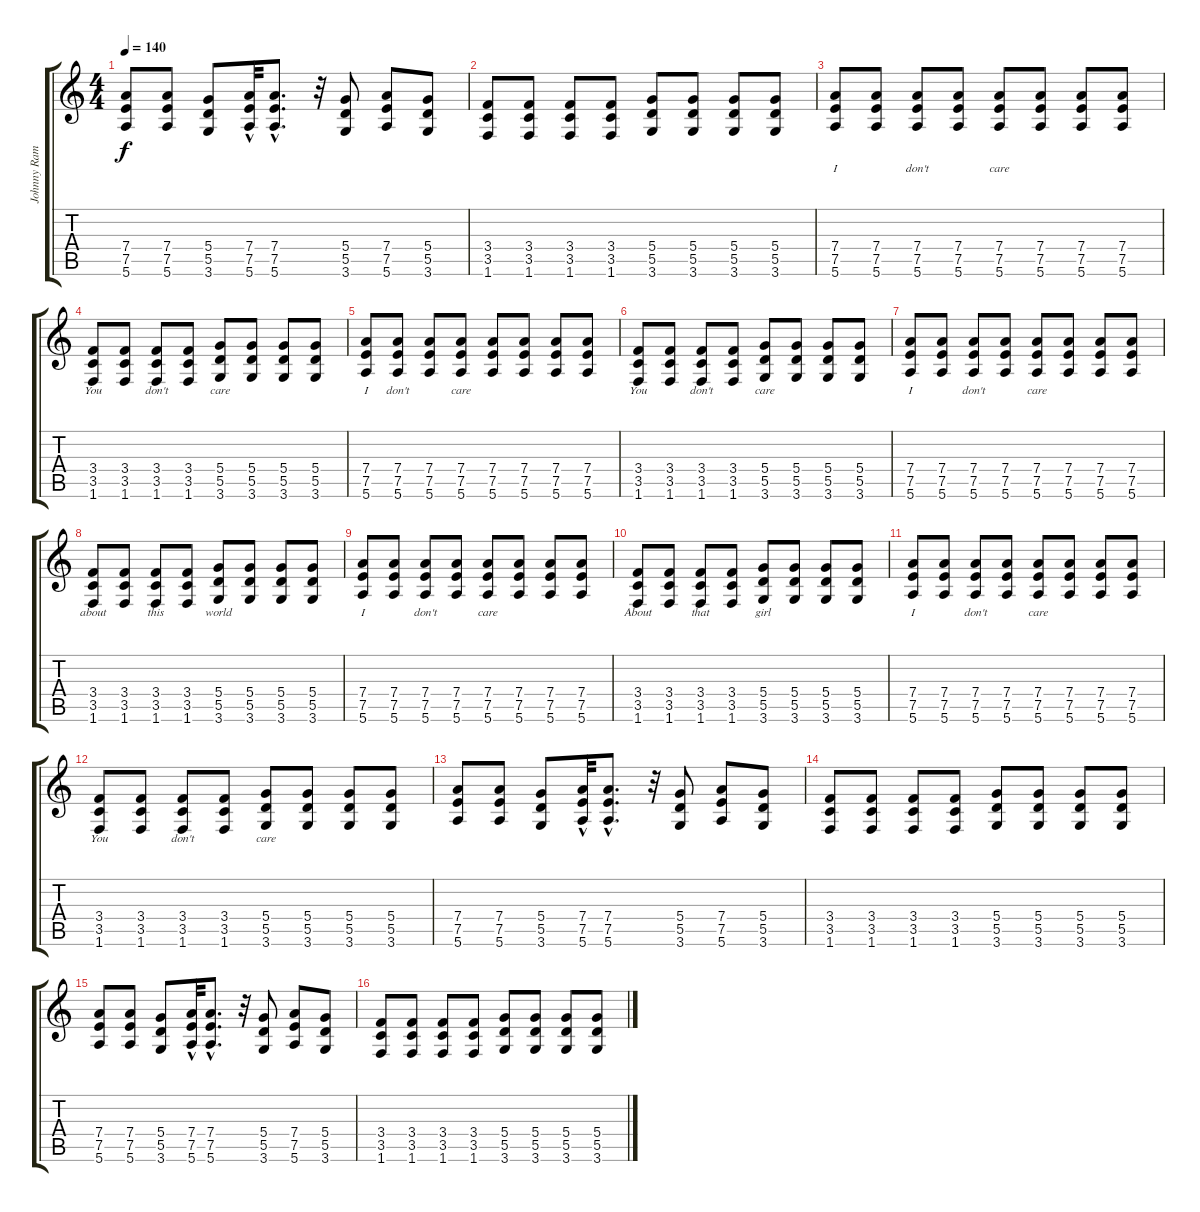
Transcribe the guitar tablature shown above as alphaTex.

\track ("Johnny Ramone" "Johnny Ram") {instrument distortionguitar}
\staff {score tabs}
\tuning (E4 B3 G3 D3 A2 E2) {hide}
\ts (4 4)
\tempo 140
\clef g2
\ks c
(7.4 7.5 5.6).8{lyrics (0 "") lyrics (1 "") lyrics (2 "") lyrics (3 "") lyrics (4 "") dy f} (7.4 7.5 5.6).8{lyrics (0 "") lyrics (1 "") lyrics (2 "") lyrics (3 "") lyrics (4 "")} (5.4 5.5 3.6).8{lyrics (0 "") lyrics (1 "") lyrics (2 "") lyrics (3 "") lyrics (4 "")} (7.4{hac} 7.5 5.6).32{lyrics (0 "") lyrics (1 "") lyrics (2 "") lyrics (3 "") lyrics (4 "")} (7.4{hac} 7.5{hac} 5.6{hac}).8{d lyrics (0 "") lyrics (1 "") lyrics (2 "") lyrics (3 "") lyrics (4 "")} r.32 (5.4 5.5 3.6).8{lyrics (0 "") lyrics (1 "") lyrics (2 "") lyrics (3 "") lyrics (4 "")} (7.4 7.5 5.6).8{lyrics (0 "") lyrics (1 "") lyrics (2 "") lyrics (3 "") lyrics (4 "")} (5.4 5.5 3.6).8{lyrics (0 "") lyrics (1 "") lyrics (2 "") lyrics (3 "") lyrics (4 "")} |
(3.4 3.5 1.6).8{lyrics (0 "") lyrics (1 "") lyrics (2 "") lyrics (3 "") lyrics (4 "")} (3.4 3.5 1.6).8{lyrics (0 "") lyrics (1 "") lyrics (2 "") lyrics (3 "") lyrics (4 "")} (3.4 3.5 1.6).8{lyrics (0 "") lyrics (1 "") lyrics (2 "") lyrics (3 "") lyrics (4 "")} (3.4 3.5 1.6).8{lyrics (0 "") lyrics (1 "") lyrics (2 "") lyrics (3 "") lyrics (4 "")} (5.4 5.5 3.6).8{lyrics (0 "") lyrics (1 "") lyrics (2 "") lyrics (3 "") lyrics (4 "")} (5.4 5.5 3.6).8{lyrics (0 "") lyrics (1 "") lyrics (2 "") lyrics (3 "") lyrics (4 "")} (5.4 5.5 3.6).8{lyrics (0 "") lyrics (1 "") lyrics (2 "") lyrics (3 "") lyrics (4 "")} (5.4 5.5 3.6).8{lyrics (0 "") lyrics (1 "") lyrics (2 "") lyrics (3 "") lyrics (4 "")} |
(7.4 7.5 5.6).8{lyrics (0 "I") lyrics (1 "") lyrics (2 "") lyrics (3 "") lyrics (4 "")} (7.4 7.5 5.6).8{lyrics (0 "") lyrics (1 "") lyrics (2 "") lyrics (3 "") lyrics (4 "")} (7.4 7.5 5.6).8{lyrics (0 "don't") lyrics (1 "") lyrics (2 "") lyrics (3 "") lyrics (4 "")} (7.4 7.5 5.6).8{lyrics (0 "") lyrics (1 "") lyrics (2 "") lyrics (3 "") lyrics (4 "")} (7.4 7.5 5.6).8{lyrics (0 "care") lyrics (1 "") lyrics (2 "") lyrics (3 "") lyrics (4 "")} (7.4 7.5 5.6).8{lyrics (0 "") lyrics (1 "") lyrics (2 "") lyrics (3 "") lyrics (4 "")} (7.4 7.5 5.6).8{lyrics (0 "") lyrics (1 "") lyrics (2 "") lyrics (3 "") lyrics (4 "")} (7.4 7.5 5.6).8{lyrics (0 "") lyrics (1 "") lyrics (2 "") lyrics (3 "") lyrics (4 "")} |
(3.4 3.5 1.6).8{lyrics (0 "You") lyrics (1 "") lyrics (2 "") lyrics (3 "") lyrics (4 "")} (3.4 3.5 1.6).8{lyrics (0 "") lyrics (1 "") lyrics (2 "") lyrics (3 "") lyrics (4 "")} (3.4 3.5 1.6).8{lyrics (0 "don't") lyrics (1 "") lyrics (2 "") lyrics (3 "") lyrics (4 "")} (3.4 3.5 1.6).8{lyrics (0 "") lyrics (1 "") lyrics (2 "") lyrics (3 "") lyrics (4 "")} (5.4 5.5 3.6).8{lyrics (0 "care") lyrics (1 "") lyrics (2 "") lyrics (3 "") lyrics (4 "")} (5.4 5.5 3.6).8{lyrics (0 "") lyrics (1 "") lyrics (2 "") lyrics (3 "") lyrics (4 "")} (5.4 5.5 3.6).8{lyrics (0 "") lyrics (1 "") lyrics (2 "") lyrics (3 "") lyrics (4 "")} (5.4 5.5 3.6).8{lyrics (0 "") lyrics (1 "") lyrics (2 "") lyrics (3 "") lyrics (4 "")} |
(7.4 7.5 5.6).8{lyrics (0 "I") lyrics (1 "") lyrics (2 "") lyrics (3 "") lyrics (4 "")} (7.4 7.5 5.6).8{lyrics (0 "don't") lyrics (1 "") lyrics (2 "") lyrics (3 "") lyrics (4 "")} (7.4 7.5 5.6).8{lyrics (0 "") lyrics (1 "") lyrics (2 "") lyrics (3 "") lyrics (4 "")} (7.4 7.5 5.6).8{lyrics (0 "care") lyrics (1 "") lyrics (2 "") lyrics (3 "") lyrics (4 "")} (7.4 7.5 5.6).8{lyrics (0 "") lyrics (1 "") lyrics (2 "") lyrics (3 "") lyrics (4 "")} (7.4 7.5 5.6).8{lyrics (0 "") lyrics (1 "") lyrics (2 "") lyrics (3 "") lyrics (4 "")} (7.4 7.5 5.6).8{lyrics (0 "") lyrics (1 "") lyrics (2 "") lyrics (3 "") lyrics (4 "")} (7.4 7.5 5.6).8{lyrics (0 "") lyrics (1 "") lyrics (2 "") lyrics (3 "") lyrics (4 "")} |
(3.4 3.5 1.6).8{lyrics (0 "You") lyrics (1 "") lyrics (2 "") lyrics (3 "") lyrics (4 "")} (3.4 3.5 1.6).8{lyrics (0 "") lyrics (1 "") lyrics (2 "") lyrics (3 "") lyrics (4 "")} (3.4 3.5 1.6).8{lyrics (0 "don't") lyrics (1 "") lyrics (2 "") lyrics (3 "") lyrics (4 "")} (3.4 3.5 1.6).8{lyrics (0 "") lyrics (1 "") lyrics (2 "") lyrics (3 "") lyrics (4 "")} (5.4 5.5 3.6).8{lyrics (0 "care") lyrics (1 "") lyrics (2 "") lyrics (3 "") lyrics (4 "")} (5.4 5.5 3.6).8{lyrics (0 "") lyrics (1 "") lyrics (2 "") lyrics (3 "") lyrics (4 "")} (5.4 5.5 3.6).8{lyrics (0 "") lyrics (1 "") lyrics (2 "") lyrics (3 "") lyrics (4 "")} (5.4 5.5 3.6).8{lyrics (0 "") lyrics (1 "") lyrics (2 "") lyrics (3 "") lyrics (4 "")} |
(7.4 7.5 5.6).8{lyrics (0 "I") lyrics (1 "") lyrics (2 "") lyrics (3 "") lyrics (4 "")} (7.4 7.5 5.6).8{lyrics (0 "") lyrics (1 "") lyrics (2 "") lyrics (3 "") lyrics (4 "")} (7.4 7.5 5.6).8{lyrics (0 "don't") lyrics (1 "") lyrics (2 "") lyrics (3 "") lyrics (4 "")} (7.4 7.5 5.6).8{lyrics (0 "") lyrics (1 "") lyrics (2 "") lyrics (3 "") lyrics (4 "")} (7.4 7.5 5.6).8{lyrics (0 "care") lyrics (1 "") lyrics (2 "") lyrics (3 "") lyrics (4 "")} (7.4 7.5 5.6).8{lyrics (0 "") lyrics (1 "") lyrics (2 "") lyrics (3 "") lyrics (4 "")} (7.4 7.5 5.6).8{lyrics (0 "") lyrics (1 "") lyrics (2 "") lyrics (3 "") lyrics (4 "")} (7.4 7.5 5.6).8{lyrics (0 "") lyrics (1 "") lyrics (2 "") lyrics (3 "") lyrics (4 "")} |
(3.4 3.5 1.6).8{lyrics (0 "about") lyrics (1 "") lyrics (2 "") lyrics (3 "") lyrics (4 "")} (3.4 3.5 1.6).8{lyrics (0 "") lyrics (1 "") lyrics (2 "") lyrics (3 "") lyrics (4 "")} (3.4 3.5 1.6).8{lyrics (0 "this") lyrics (1 "") lyrics (2 "") lyrics (3 "") lyrics (4 "")} (3.4 3.5 1.6).8{lyrics (0 "") lyrics (1 "") lyrics (2 "") lyrics (3 "") lyrics (4 "")} (5.4 5.5 3.6).8{lyrics (0 "world") lyrics (1 "") lyrics (2 "") lyrics (3 "") lyrics (4 "")} (5.4 5.5 3.6).8{lyrics (0 "") lyrics (1 "") lyrics (2 "") lyrics (3 "") lyrics (4 "")} (5.4 5.5 3.6).8{lyrics (0 "") lyrics (1 "") lyrics (2 "") lyrics (3 "") lyrics (4 "")} (5.4 5.5 3.6).8{lyrics (0 "") lyrics (1 "") lyrics (2 "") lyrics (3 "") lyrics (4 "")} |
(7.4 7.5 5.6).8{lyrics (0 "I") lyrics (1 "") lyrics (2 "") lyrics (3 "") lyrics (4 "")} (7.4 7.5 5.6).8{lyrics (0 "") lyrics (1 "") lyrics (2 "") lyrics (3 "") lyrics (4 "")} (7.4 7.5 5.6).8{lyrics (0 "don't") lyrics (1 "") lyrics (2 "") lyrics (3 "") lyrics (4 "")} (7.4 7.5 5.6).8{lyrics (0 "") lyrics (1 "") lyrics (2 "") lyrics (3 "") lyrics (4 "")} (7.4 7.5 5.6).8{lyrics (0 "care") lyrics (1 "") lyrics (2 "") lyrics (3 "") lyrics (4 "")} (7.4 7.5 5.6).8{lyrics (0 "") lyrics (1 "") lyrics (2 "") lyrics (3 "") lyrics (4 "")} (7.4 7.5 5.6).8{lyrics (0 "") lyrics (1 "") lyrics (2 "") lyrics (3 "") lyrics (4 "")} (7.4 7.5 5.6).8{lyrics (0 "") lyrics (1 "") lyrics (2 "") lyrics (3 "") lyrics (4 "")} |
(3.4 3.5 1.6).8{lyrics (0 "About") lyrics (1 "") lyrics (2 "") lyrics (3 "") lyrics (4 "")} (3.4 3.5 1.6).8{lyrics (0 "") lyrics (1 "") lyrics (2 "") lyrics (3 "") lyrics (4 "")} (3.4 3.5 1.6).8{lyrics (0 "that") lyrics (1 "") lyrics (2 "") lyrics (3 "") lyrics (4 "")} (3.4 3.5 1.6).8{lyrics (0 "") lyrics (1 "") lyrics (2 "") lyrics (3 "") lyrics (4 "")} (5.4 5.5 3.6).8{lyrics (0 "girl") lyrics (1 "") lyrics (2 "") lyrics (3 "") lyrics (4 "")} (5.4 5.5 3.6).8{lyrics (0 "") lyrics (1 "") lyrics (2 "") lyrics (3 "") lyrics (4 "")} (5.4 5.5 3.6).8{lyrics (0 "") lyrics (1 "") lyrics (2 "") lyrics (3 "") lyrics (4 "")} (5.4 5.5 3.6).8{lyrics (0 "") lyrics (1 "") lyrics (2 "") lyrics (3 "") lyrics (4 "")} |
(7.4 7.5 5.6).8{lyrics (0 "I") lyrics (1 "") lyrics (2 "") lyrics (3 "") lyrics (4 "")} (7.4 7.5 5.6).8{lyrics (0 "") lyrics (1 "") lyrics (2 "") lyrics (3 "") lyrics (4 "")} (7.4 7.5 5.6).8{lyrics (0 "don't") lyrics (1 "") lyrics (2 "") lyrics (3 "") lyrics (4 "")} (7.4 7.5 5.6).8{lyrics (0 "") lyrics (1 "") lyrics (2 "") lyrics (3 "") lyrics (4 "")} (7.4 7.5 5.6).8{lyrics (0 "care") lyrics (1 "") lyrics (2 "") lyrics (3 "") lyrics (4 "")} (7.4 7.5 5.6).8{lyrics (0 "") lyrics (1 "") lyrics (2 "") lyrics (3 "") lyrics (4 "")} (7.4 7.5 5.6).8{lyrics (0 "") lyrics (1 "") lyrics (2 "") lyrics (3 "") lyrics (4 "")} (7.4 7.5 5.6).8{lyrics (0 "") lyrics (1 "") lyrics (2 "") lyrics (3 "") lyrics (4 "")} |
(3.4 3.5 1.6).8{lyrics (0 "You") lyrics (1 "") lyrics (2 "") lyrics (3 "") lyrics (4 "")} (3.4 3.5 1.6).8{lyrics (0 "") lyrics (1 "") lyrics (2 "") lyrics (3 "") lyrics (4 "")} (3.4 3.5 1.6).8{lyrics (0 "don't") lyrics (1 "") lyrics (2 "") lyrics (3 "") lyrics (4 "")} (3.4 3.5 1.6).8{lyrics (0 "") lyrics (1 "") lyrics (2 "") lyrics (3 "") lyrics (4 "")} (5.4 5.5 3.6).8{lyrics (0 "care") lyrics (1 "") lyrics (2 "") lyrics (3 "") lyrics (4 "")} (5.4 5.5 3.6).8{lyrics (0 "") lyrics (1 "") lyrics (2 "") lyrics (3 "") lyrics (4 "")} (5.4 5.5 3.6).8{lyrics (0 "") lyrics (1 "") lyrics (2 "") lyrics (3 "") lyrics (4 "")} (5.4 5.5 3.6).8{lyrics (0 "") lyrics (1 "") lyrics (2 "") lyrics (3 "") lyrics (4 "")} |
(7.4 7.5 5.6).8{lyrics (0 "") lyrics (1 "") lyrics (2 "") lyrics (3 "") lyrics (4 "")} (7.4 7.5 5.6).8{lyrics (0 "") lyrics (1 "") lyrics (2 "") lyrics (3 "") lyrics (4 "")} (5.4 5.5 3.6).8{lyrics (0 "") lyrics (1 "") lyrics (2 "") lyrics (3 "") lyrics (4 "")} (7.4{hac} 7.5 5.6).32{lyrics (0 "") lyrics (1 "") lyrics (2 "") lyrics (3 "") lyrics (4 "")} (7.4{hac} 7.5{hac} 5.6{hac}).8{d lyrics (0 "") lyrics (1 "") lyrics (2 "") lyrics (3 "") lyrics (4 "")} r.32 (5.4 5.5 3.6).8{lyrics (0 "") lyrics (1 "") lyrics (2 "") lyrics (3 "") lyrics (4 "")} (7.4 7.5 5.6).8{lyrics (0 "") lyrics (1 "") lyrics (2 "") lyrics (3 "") lyrics (4 "")} (5.4 5.5 3.6).8{lyrics (0 "") lyrics (1 "") lyrics (2 "") lyrics (3 "") lyrics (4 "")} |
(3.4 3.5 1.6).8{lyrics (0 "") lyrics (1 "") lyrics (2 "") lyrics (3 "") lyrics (4 "")} (3.4 3.5 1.6).8{lyrics (0 "") lyrics (1 "") lyrics (2 "") lyrics (3 "") lyrics (4 "")} (3.4 3.5 1.6).8{lyrics (0 "") lyrics (1 "") lyrics (2 "") lyrics (3 "") lyrics (4 "")} (3.4 3.5 1.6).8{lyrics (0 "") lyrics (1 "") lyrics (2 "") lyrics (3 "") lyrics (4 "")} (5.4 5.5 3.6).8{lyrics (0 "") lyrics (1 "") lyrics (2 "") lyrics (3 "") lyrics (4 "")} (5.4 5.5 3.6).8{lyrics (0 "") lyrics (1 "") lyrics (2 "") lyrics (3 "") lyrics (4 "")} (5.4 5.5 3.6).8{lyrics (0 "") lyrics (1 "") lyrics (2 "") lyrics (3 "") lyrics (4 "")} (5.4 5.5 3.6).8{lyrics (0 "") lyrics (1 "") lyrics (2 "") lyrics (3 "") lyrics (4 "")} |
(7.4 7.5 5.6).8{lyrics (0 "") lyrics (1 "") lyrics (2 "") lyrics (3 "") lyrics (4 "")} (7.4 7.5 5.6).8{lyrics (0 "") lyrics (1 "") lyrics (2 "") lyrics (3 "") lyrics (4 "")} (5.4 5.5 3.6).8{lyrics (0 "") lyrics (1 "") lyrics (2 "") lyrics (3 "") lyrics (4 "")} (7.4{hac} 7.5 5.6).32{lyrics (0 "") lyrics (1 "") lyrics (2 "") lyrics (3 "") lyrics (4 "")} (7.4{hac} 7.5{hac} 5.6{hac}).8{d lyrics (0 "") lyrics (1 "") lyrics (2 "") lyrics (3 "") lyrics (4 "")} r.32 (5.4 5.5 3.6).8{lyrics (0 "") lyrics (1 "") lyrics (2 "") lyrics (3 "") lyrics (4 "")} (7.4 7.5 5.6).8{lyrics (0 "") lyrics (1 "") lyrics (2 "") lyrics (3 "") lyrics (4 "")} (5.4 5.5 3.6).8{lyrics (0 "") lyrics (1 "") lyrics (2 "") lyrics (3 "") lyrics (4 "")} |
(3.4 3.5 1.6).8{lyrics (0 "") lyrics (1 "") lyrics (2 "") lyrics (3 "") lyrics (4 "")} (3.4 3.5 1.6).8{lyrics (0 "") lyrics (1 "") lyrics (2 "") lyrics (3 "") lyrics (4 "")} (3.4 3.5 1.6).8{lyrics (0 "") lyrics (1 "") lyrics (2 "") lyrics (3 "") lyrics (4 "")} (3.4 3.5 1.6).8{lyrics (0 "") lyrics (1 "") lyrics (2 "") lyrics (3 "") lyrics (4 "")} (5.4 5.5 3.6).8{lyrics (0 "") lyrics (1 "") lyrics (2 "") lyrics (3 "") lyrics (4 "")} (5.4 5.5 3.6).8{lyrics (0 "") lyrics (1 "") lyrics (2 "") lyrics (3 "") lyrics (4 "")} (5.4 5.5 3.6).8{lyrics (0 "") lyrics (1 "") lyrics (2 "") lyrics (3 "") lyrics (4 "")} (5.4 5.5 3.6).8{lyrics (0 "") lyrics (1 "") lyrics (2 "") lyrics (3 "") lyrics (4 "")}
